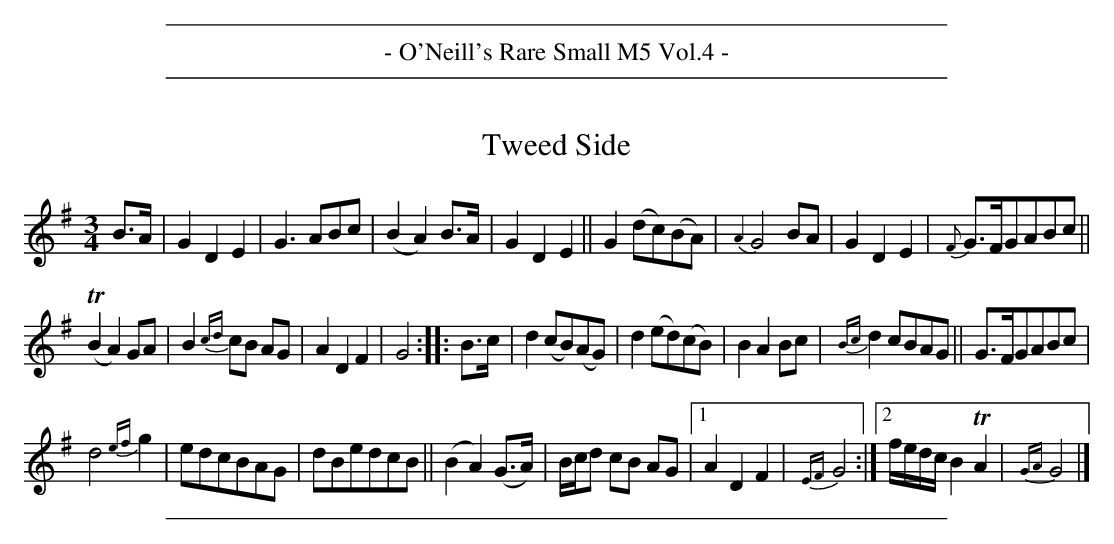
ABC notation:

X:1
T: Tweed Side
M: 3/4
L: 1/8
K: G
B>A | G2D2E2 | G3ABc | (B2A2)B>A | G2D2E2 || G2(dc)(BA) | {A2}G4BA | G2D2E2 | {F}G>FGABc ||
(TB2A2)GA | B2{cd}cB AG | A2D2F2 | G4 :: B>c | d2(cB)(AG) | d2(ed)(cB) | B2A2Bc | {Bc}d2cBAG || G>FGABc |
d4{ef}g2 | edcBAG | dBedcB || (B2A2)(G>A) | B/c/d cB AG |[1 A2D2F2 | {EF}G4 :|[2 f/e/d/c/ B2TA2 | {GA}G4 |]
